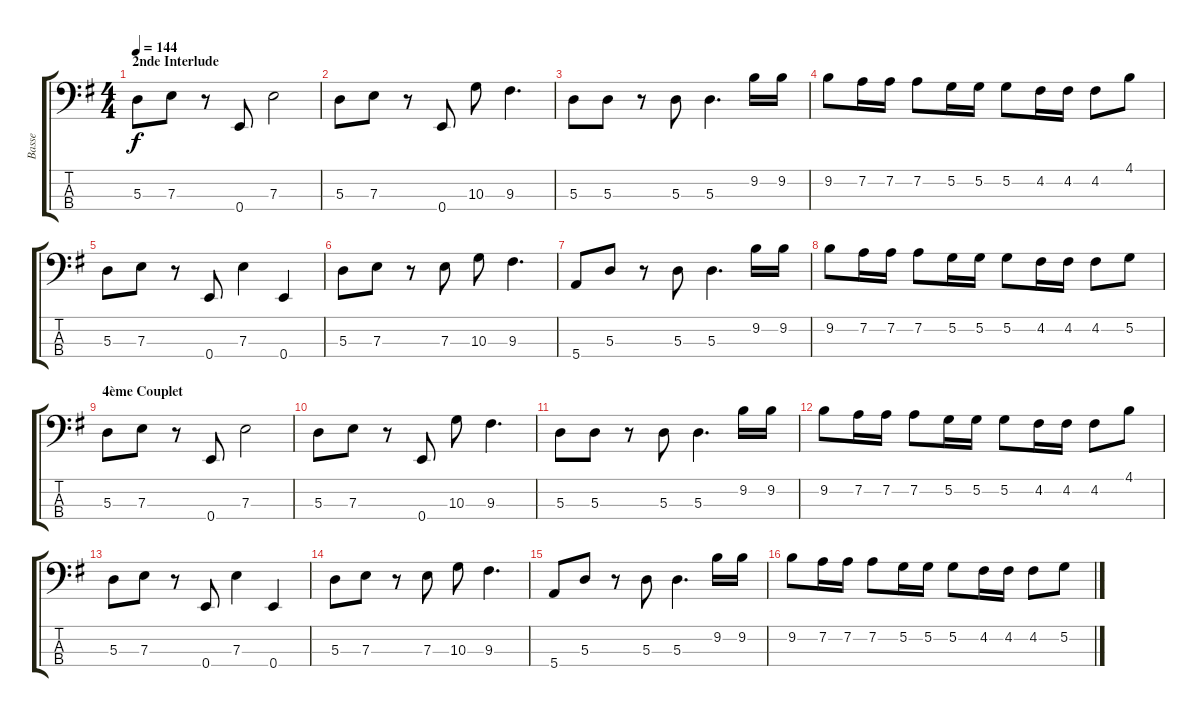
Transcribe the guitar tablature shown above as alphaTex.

\track ("Basse" "Basse") {instrument electricbassfinger}
\staff {score tabs}
\tuning (G2 D2 A1 E1) {hide}
\ts (4 4)
\section ("" "2nde Interlude")
\tempo 144
\clef f4
\ks g
5.3.8{dy f} 7.3.8 r.8 0.4.8 7.3.2 |
5.3.8 7.3.8 r.8 0.4.8 10.3.8 9.3.4{d} |
5.3.8 5.3.8 r.8 5.3.8 5.3.4{d} 9.2.16 9.2.16 |
9.2.8 7.2.16 7.2.16 7.2.8 5.2.16 5.2.16 5.2.8 4.2.16 4.2.16 4.2.8 4.1.8 |
5.3.8 7.3.8 r.8 0.4.8 7.3.4 0.4.4 |
5.3.8 7.3.8 r.8 7.3.8 10.3.8 9.3.4{d} |
5.4.8 5.3.8 r.8 5.3.8 5.3.4{d} 9.2.16 9.2.16 |
9.2.8 7.2.16 7.2.16 7.2.8 5.2.16 5.2.16 5.2.8 4.2.16 4.2.16 4.2.8 5.2.8 |
\section ("" "4ème Couplet")
5.3.8 7.3.8 r.8 0.4.8 7.3.2 |
5.3.8 7.3.8 r.8 0.4.8 10.3.8 9.3.4{d} |
5.3.8 5.3.8 r.8 5.3.8 5.3.4{d} 9.2.16 9.2.16 |
9.2.8 7.2.16 7.2.16 7.2.8 5.2.16 5.2.16 5.2.8 4.2.16 4.2.16 4.2.8 4.1.8 |
5.3.8 7.3.8 r.8 0.4.8 7.3.4 0.4.4 |
5.3.8 7.3.8 r.8 7.3.8 10.3.8 9.3.4{d} |
5.4.8 5.3.8 r.8 5.3.8 5.3.4{d} 9.2.16 9.2.16 |
9.2.8 7.2.16 7.2.16 7.2.8 5.2.16 5.2.16 5.2.8 4.2.16 4.2.16 4.2.8 5.2.8
